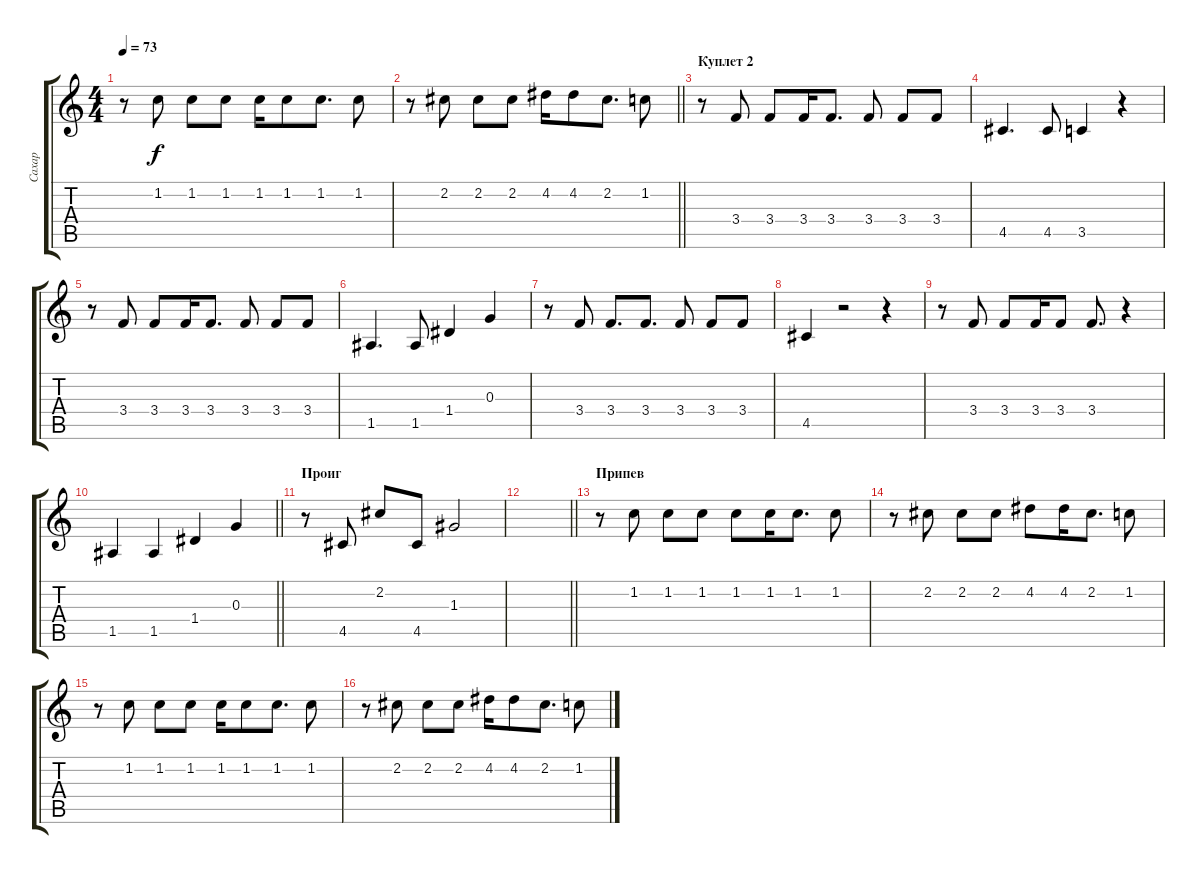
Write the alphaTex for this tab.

\track ("Сахар" "Сахар") {instrument distortionguitar}
\staff {score tabs}
\tuning (E4 B3 G3 D3 A2 E2) {hide}
\ts (4 4)
\tempo 73
\clef g2
\ks c
r.8{dy f} 1.2.8 1.2.8 1.2.8 1.2.16 1.2.8 1.2.8{d} 1.2.8 |
\barLineRight lightlight
r.8 2.2.8 2.2.8 2.2.8 4.2.16 4.2.8 2.2.8{d} 1.2.8 |
\section ("" "Куплет 2")
r.8 3.4.8 3.4.8 3.4.16 3.4.8{d} 3.4.8 3.4.8 3.4.8 |
4.5.4{d} 4.5.8 3.5.4 r.4 |
r.8 3.4.8 3.4.8 3.4.16 3.4.8{d} 3.4.8 3.4.8 3.4.8 |
1.5.4{d} 1.5.8 1.4.4 0.3.4 |
r.8 3.4.8 3.4.8{d} 3.4.8{d} 3.4.8 3.4.8 3.4.8 |
4.5.4 r.2 r.4 |
r.8 3.4.8 3.4.8 3.4.16 3.4.8 3.4.8{d} r.4 |
\barLineRight lightlight
1.5.4 1.5.4 1.4.4 0.3.4 |
\section ("" "Проиг")
r.8 4.5.8 2.2.8 4.5.8 1.3.2 |
\barLineRight lightlight
|
\section ("" "Припев")
r.8 1.2.8 1.2.8 1.2.8 1.2.8 1.2.16 1.2.8{d} 1.2.8 |
r.8 2.2.8 2.2.8 2.2.8 4.2.8 4.2.16 2.2.8{d} 1.2.8 |
r.8 1.2.8 1.2.8 1.2.8 1.2.16 1.2.8 1.2.8{d} 1.2.8 |
r.8 2.2.8 2.2.8 2.2.8 4.2.16 4.2.8 2.2.8{d} 1.2.8
